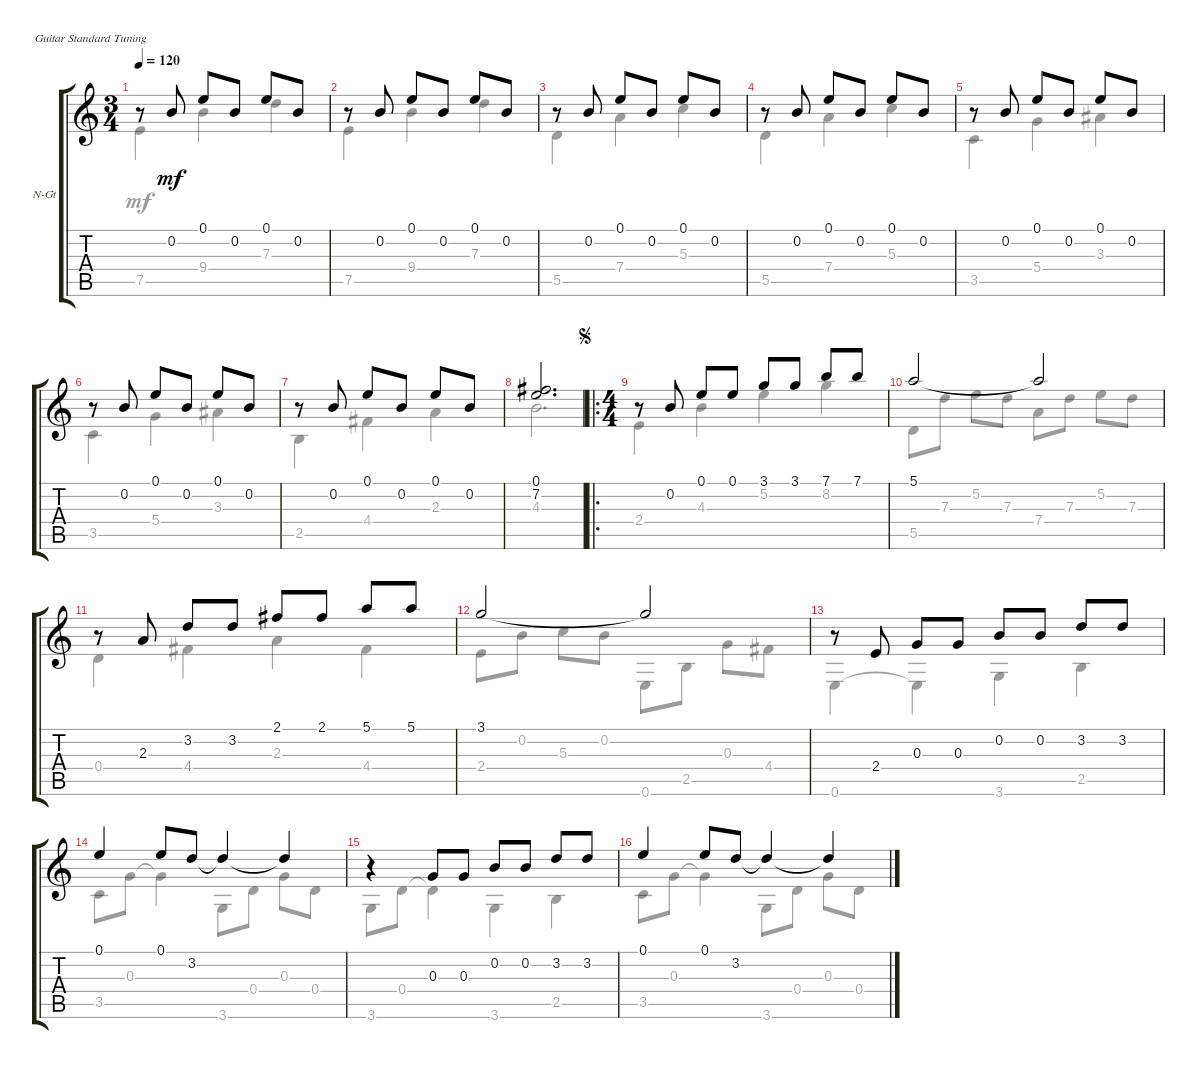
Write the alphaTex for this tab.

\defaultSystemsLayout 4
\bracketExtendMode groupsimilarinstruments
\firstSystemTrackNameOrientation horizontal
\otherSystemsTrackNameOrientation horizontal
\track ("Nylon Guitar" "N-Gt") {instrument acousticguitarnylon}
\staff {score tabs}
\tuning (E4 B3 G3 D3 A2 E2)
\voice
\ts (3 4)
\tempo 120
\clef g2
\ks c
r.8{dy mf instrument acousticguitarnylon} 0.2.8 0.1.8 0.2.8 0.1.8 0.2.8 |
r.8 0.2.8 0.1.8 0.2.8 0.1.8 0.2.8 |
r.8 0.2.8 0.1.8 0.2.8 0.1.8 0.2.8 |
r.8 0.2.8 0.1.8 0.2.8 0.1.8 0.2.8 |
r.8 0.2.8 0.1.8 0.2.8 0.1.8 0.2.8 |
r.8 0.2.8 0.1.8 0.2.8 0.1.8 0.2.8 |
r.8 0.2.8 0.1.8 0.2.8 0.1.8 0.2.8 |
(7.2 0.1).2{d} |
\ro
\ts (4 4)
\jump segno
r.8 0.2.8 0.1.8 0.1.8 3.1.8 3.1.8 7.1.8 7.1.8 |
5.1.2 5.1{t}.2 |
r.8 2.3.8 3.2.8 3.2.8 2.1.8 2.1.8 5.1.8 5.1.8 |
3.1.2 3.1{t}.2 |
r.8 2.4.8 0.3.8 0.3.8 0.2.8 0.2.8 3.2.8 3.2.8 |
0.1.4 0.1.8 3.2.8 3.2{t}.4 3.2{t}.4 |
r.4 0.3.8 0.3.8 0.2.8 0.2.8 3.2.8 3.2.8 |
0.1.4 0.1.8 3.2.8 3.2{t}.4 3.2{t}.4
\voice
\clef g2
\ottava regular
\simile none
\ks c
7.5.4{dy mf} 9.4.4 7.3.4 |
7.5.4 9.4.4 7.3.4 |
5.5.4 7.4.4 5.3.4 |
5.5.4 7.4.4 5.3.4 |
3.5.4 5.4.4 3.3.4 |
3.5.4 5.4.4 3.3.4 |
2.5.4 4.4.4 2.3.4 |
4.3.2{d} |
2.4.4 4.3.4 5.2.4 8.2.4 |
5.5.8 7.3.8 5.2.8 7.3.8 7.4.8 7.3.8 5.2.8 7.3.8 |
0.4.4 4.4.4 2.3.4 4.4.4 |
2.4.8 0.2.8 5.3.8 0.2.8 0.6.8 2.5.8 0.3.8 4.4.8 |
0.6.4 0.6{t}.4 3.6.4 2.5.4 |
3.5.8 0.3.8 0.3{t}.4 3.6.8 0.4.8 0.3.8 0.4.8 |
3.6.8 0.4.8 0.4{t}.4 3.6.4 2.5.4 |
3.5.8 0.3.8 0.3{t}.4 3.6.8 0.4.8 0.3.8 0.4.8
